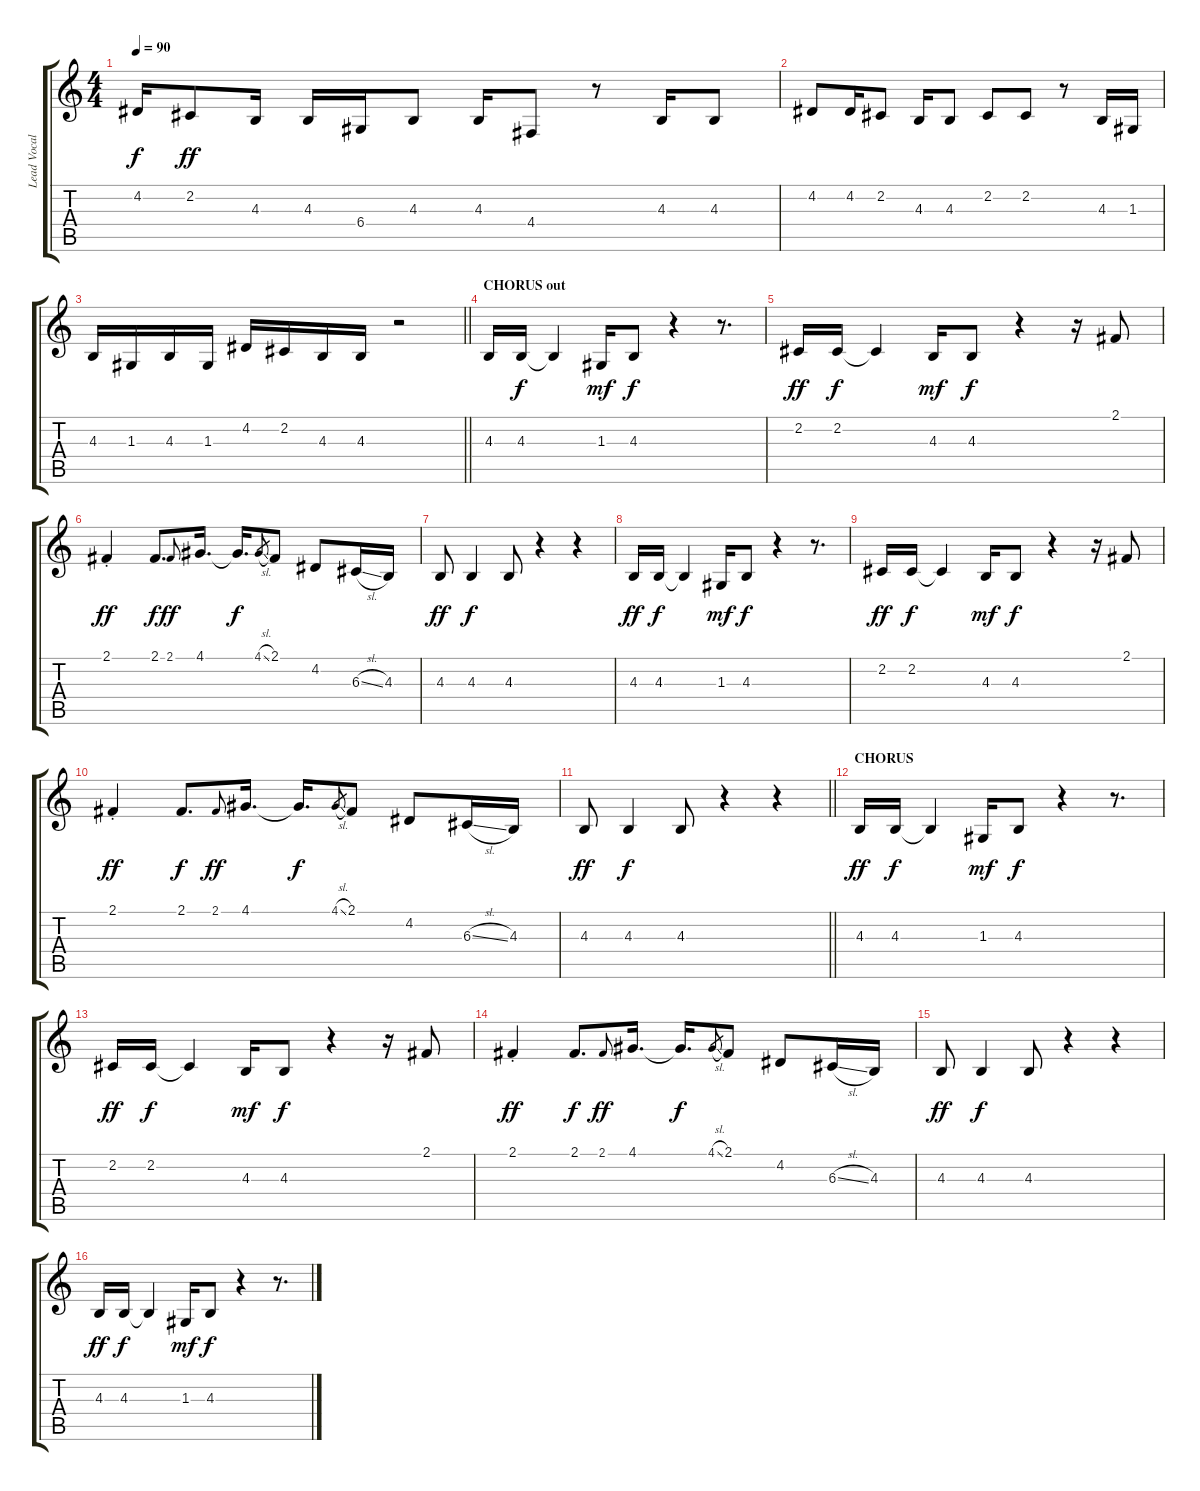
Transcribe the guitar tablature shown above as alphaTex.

\track ("Lead Vocal" "Lead Vocal") {instrument tenorsax}
\staff {score tabs}
\tuning (E4 B3 G3 D3 A2 E2) {hide}
\ts (4 4)
\tempo 90
\clef g2
\ks c
4.2{t}.16{dy f} 2.2.8{dy ff} 4.3.16 4.3.16 6.4.16 4.3.8 4.3.16 4.4.8 r.8 4.3.16 4.3.8 |
4.2.8 4.2.16 2.2.8 4.3.16 4.3.8 2.2.8 2.2.8 r.8 4.3.16 1.3.16 |
\barLineRight lightlight
4.3.16 1.3.16 4.3.16 1.3.16 4.2.16 2.2.16 4.3.16 4.3.16 r.2 |
\section ("" "CHORUS out")
4.3.16 4.3.16{dy f} 4.3{t}.4 1.3.16{dy mf} 4.3.8{dy f} r.4 r.8{d} |
2.2.16{dy ff} 2.2.16{dy f} 2.2{t}.4 4.3.16{dy mf} 4.3.8{dy f} r.4 r.16 2.1.8 |
2.1{st}.4{dy ff} 2.1.8{d dy f} 2.1.8{gr onbeat dy ff} 4.1.16{d} 4.1{t}.16{d dy f} 4.1{sl}.8{gr} 2.1.8 4.2.8 6.3{sl}.16 4.3.16 |
4.3.8{dy ff} 4.3.4{dy f} 4.3.8 r.4 r.4 |
4.3.16{dy ff} 4.3.16{dy f} 4.3{t}.4 1.3.16{dy mf} 4.3.8{dy f} r.4 r.8{d} |
2.2.16{dy ff} 2.2.16{dy f} 2.2{t}.4 4.3.16{dy mf} 4.3.8{dy f} r.4 r.16 2.1.8 |
2.1{st}.4{dy ff} 2.1.8{d dy f} 2.1.8{gr onbeat dy ff} 4.1.16{d} 4.1{t}.16{d dy f} 4.1{sl}.8{gr} 2.1.8 4.2.8 6.3{sl}.16 4.3.16 |
\barLineRight lightlight
4.3.8{dy ff} 4.3.4{dy f} 4.3.8 r.4 r.4 |
\section ("" "CHORUS")
4.3.16{dy ff} 4.3.16{dy f} 4.3{t}.4 1.3.16{dy mf} 4.3.8{dy f} r.4 r.8{d} |
2.2.16{dy ff} 2.2.16{dy f} 2.2{t}.4 4.3.16{dy mf} 4.3.8{dy f} r.4 r.16 2.1.8 |
2.1{st}.4{dy ff} 2.1.8{d dy f} 2.1.8{gr onbeat dy ff} 4.1.16{d} 4.1{t}.16{d dy f} 4.1{sl}.8{gr} 2.1.8 4.2.8 6.3{sl}.16 4.3.16 |
4.3.8{dy ff} 4.3.4{dy f} 4.3.8 r.4 r.4 |
4.3.16{dy ff} 4.3.16{dy f} 4.3{t}.4 1.3.16{dy mf} 4.3.8{dy f} r.4 r.8{d}
